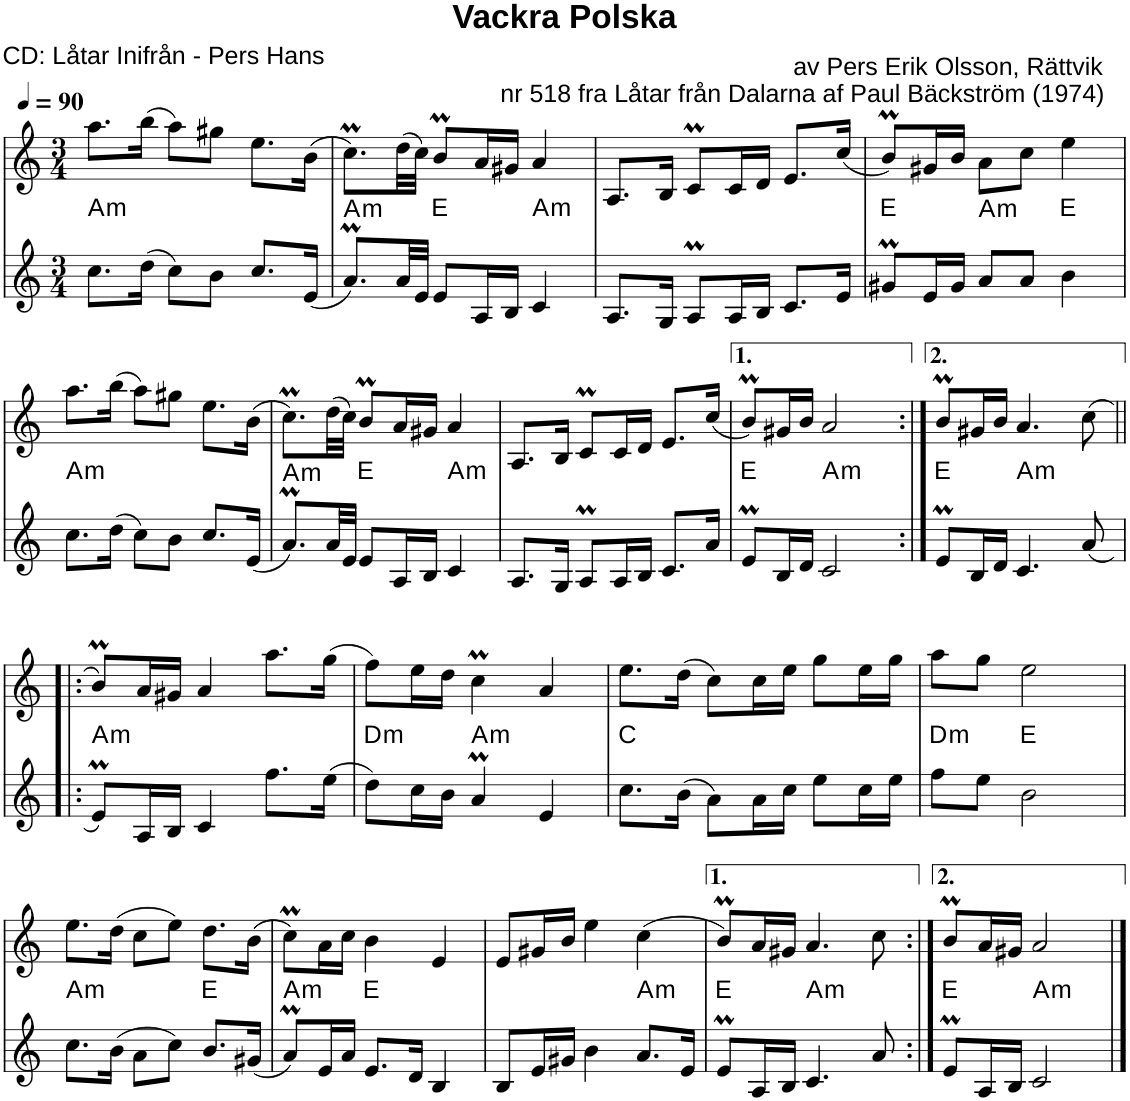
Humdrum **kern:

**kern	**kern	**harte
*part2	*part1	*part1
*staff2	*staff1	*
*I"Mandolin	*I"Piano	*
*	*I'Pno	*
*clefG2	*clefG2	*
*k[]	*k[]	*
*M3/4	*M3/4	*
*MM90	*MM90	*
=1	=1	=1
!	!	!LO:H:kt=m
8.cc\L	8.aa\L	A:min
(16dd\Jk	(16bb\Jk	.
8cc\L)	8aa\L)	.
8b\J	8gg#X\J	.
8.cc/L	8.ee\L	.
(16e/Jk	(16b\Jk	.
=2	=2	=2
!	!	!LO:H:kt=m
8.aM/L)	8.ccM\L)	A:min
32a/LL	(32dd\LL	.
32e/JJJ	32cc\JJJ)	.
8e/L	8bm/L	E:maj
16A/L	16a/L	.
16B/JJ	16g#X/JJ	.
!	!	!LO:H:kt=m
4c/	4a/	A:min
=3	=3	=3
8.A/L	8.A/L	.
16G/Jk	16B/Jk	.
8AM/L	8cM/L	.
16A/L	16c/L	.
16B/JJ	16d/JJ	.
8.c/L	8.e/L	.
16e/Jk	(16cc/Jk	.
=4	=4	=4
8g#Xm/L	8bm/L)	E:maj
16e/L	16g#X/L	.
16g#/JJ	16b/JJ	.
!	!	!LO:H:kt=m
8a/L	8a\L	A:min
8a/J	8cc\J	.
4b\	4ee\	E:maj
!!LO:LB:g=z
=5	=5	=5
!	!	!LO:H:kt=m
8.cc\L	8.aa\L	A:min
(16dd\Jk	(16bb\Jk	.
8cc\L)	8aa\L)	.
8b\J	8gg#X\J	.
8.cc/L	8.ee\L	.
(16e/Jk	(16b\Jk	.
=6	=6	=6
!	!	!LO:H:kt=m
8.aM/L)	8.ccM\L)	A:min
32a/LL	(32dd\LL	.
32e/JJJ	32cc\JJJ)	.
8e/L	8bm/L	E:maj
16A/L	16a/L	.
16B/JJ	16g#X/JJ	.
!	!	!LO:H:kt=m
4c/	4a/	A:min
=7	=7	=7
8.A/L	8.A/L	.
16G/Jk	16B/Jk	.
8AM/L	8cM/L	.
16A/L	16c/L	.
16B/JJ	16d/JJ	.
8.c/L	8.e/L	.
16a/Jk	(16cc/Jk	.
=8	=8	=8
8em/L	8bm/L)	E:maj
16B/L	16g#X/L	.
16d/JJ	16b/JJ	.
!	!	!LO:H:kt=m
2c/	2a/	A:min
=9:|!	=9:|!	=9:|!
8em/L	8bm/L	E:maj
16B/L	16g#X/L	.
16d/JJ	16b/JJ	.
!	!	!LO:H:kt=m
4.c/	4.a/	A:min
(8a/	(8cc\	.
!!LO:LB:g=z
=10!|:	=10!|:	=10!|:
!	!	!LO:H:kt=m
8em/L)	8bm/L)	A:min
16A/L	16a/L	.
16B/JJ	16g#X/JJ	.
4c/	4a/	.
8.ff\L	8.aa\L	.
(16ee\Jk	(16gg\Jk	.
=11	=11	=11
!	!	!LO:H:kt=m
8dd\L)	8ff\L)	D:min
16cc\L	16ee\L	.
16b\JJ	16dd\JJ	.
!	!	!LO:H:kt=m
4aM/	4ccM\	A:min
4e/	4a/	.
=12	=12	=12
8.cc\L	8.ee\L	C:maj
(16b\Jk	(16dd\Jk	.
8a\L)	8cc\L)	.
16a\L	16cc\L	.
16cc\JJ	16ee\JJ	.
8ee\L	8gg\L	.
16cc\L	16ee\L	.
16ee\JJ	16gg\JJ	.
=13	=13	=13
!	!	!LO:H:kt=m
8ff\L	8aa\L	D:min
8ee\J	8gg\J	.
2b\	2ee\	E:maj
!!LO:LB:g=z
=14	=14	=14
!	!	!LO:H:kt=m
8.cc\L	8.ee\L	A:min
(16b\Jk	(16dd\Jk	.
8a\L	8cc\L	.
8cc\J)	8ee\J)	.
8.b/L	8.dd\L	E:maj
(16g#X/Jk	(16b\Jk	.
=15	=15	=15
!	!	!LO:H:kt=m
8aM/L)	8ccM\L)	A:min
16e/L	16a\L	.
16a/JJ	16cc\JJ	.
8.e/L	4b\	E:maj
16d/Jk	.	.
4B/	4e/	.
=16	=16	=16
8B/L	8e/L	.
16e/L	16g#X/L	.
16g#X/JJ	16b/JJ	.
4b\	4ee\	.
!	!	!LO:H:kt=m
8.a/L	(4cc\	A:min
16e/Jk	.	.
=17	=17	=17
8em/L	8bm/L)	E:maj
16A/L	16a/L	.
16B/JJ	16g#X/JJ	.
!	!	!LO:H:kt=m
4.c/	4.a/	A:min
8a/	8cc\	.
=18:|!	=18:|!	=18:|!
8em/L	8bm/L	E:maj
16A/L	16a/L	.
16B/JJ	16g#X/JJ	.
!	!	!LO:H:kt=m
2c/	2a/	A:min
==	==	==
*-	*-	*-
